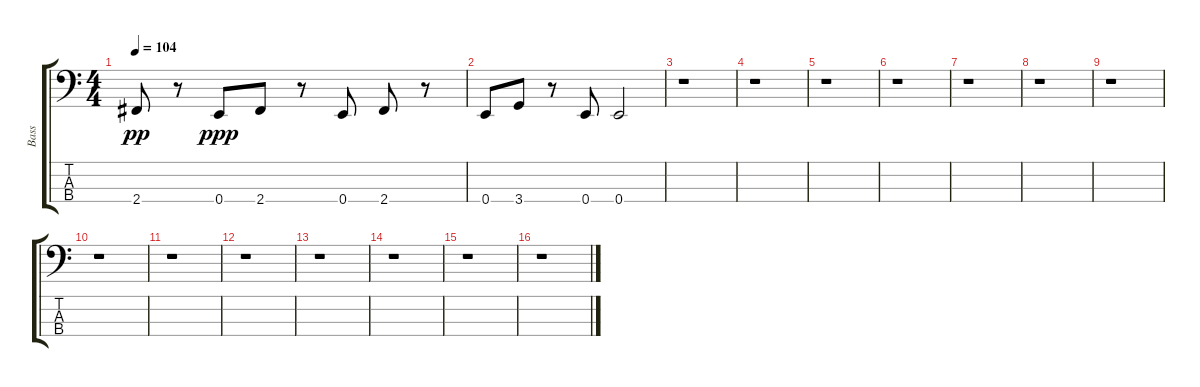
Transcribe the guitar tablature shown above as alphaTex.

\track ("Bass" "Bass") {instrument electricbasspick}
\staff {score tabs}
\tuning (G2 D2 A1 E1) {hide}
\ts (4 4)
\tempo 104
\clef f4
\ks c
2.4.8{dy pp} r.8 0.4.8{dy ppp} 2.4.8 r.8 0.4.8 2.4.8 r.8 |
0.4.8 3.4.8 r.8 0.4.8 0.4.2 |
r.1 |
r.1 |
r.1 |
r.1 |
r.1 |
r.1 |
r.1 |
r.1 |
r.1 |
r.1 |
r.1 |
r.1 |
r.1 |
r.1
